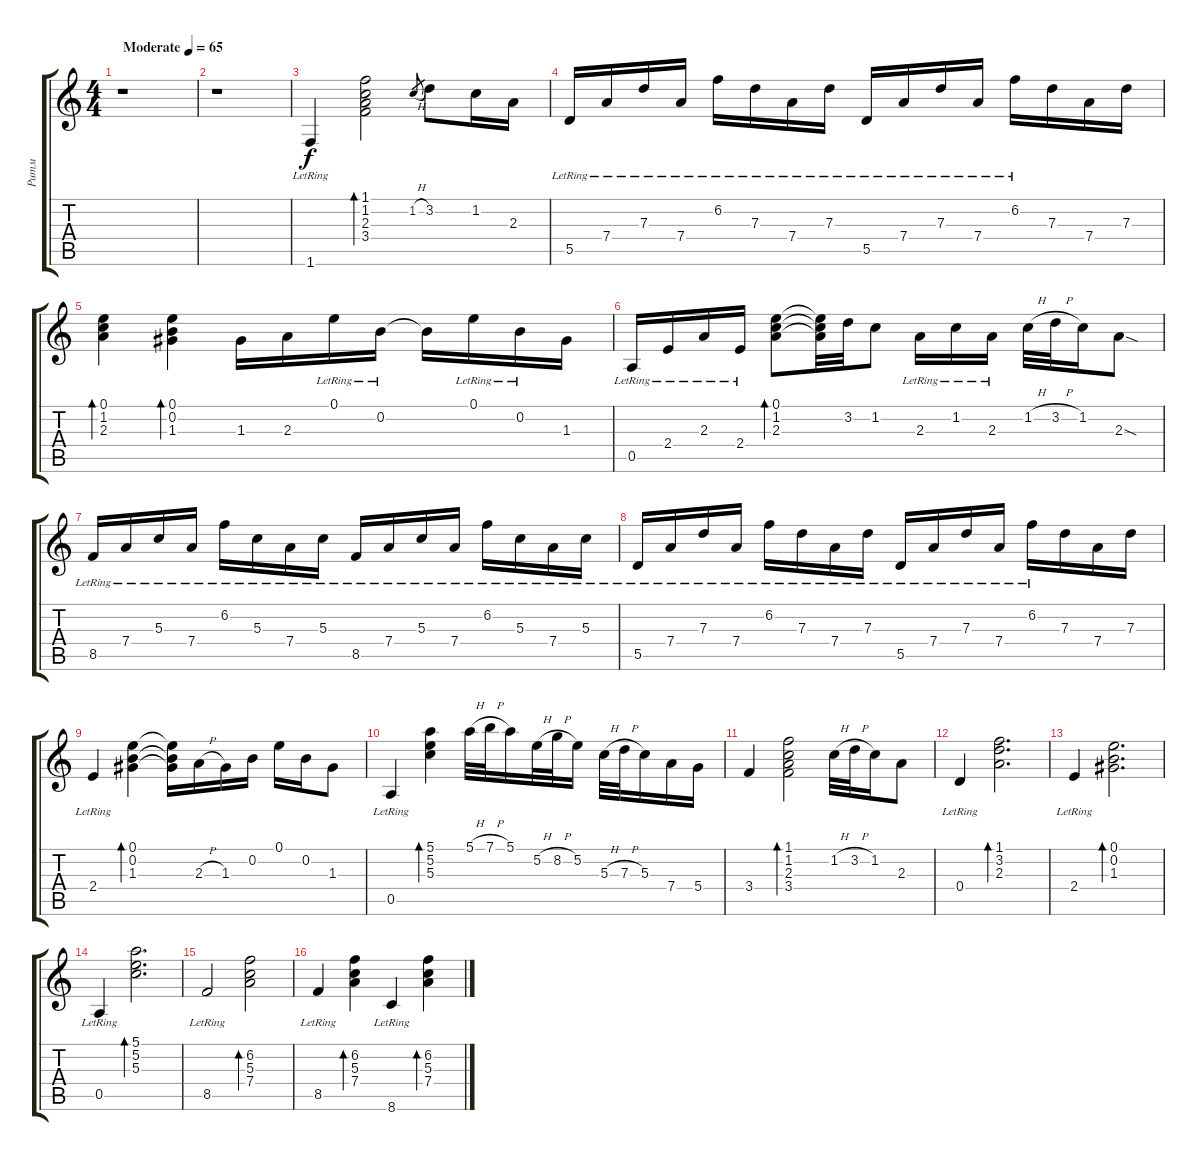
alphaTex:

\track ("Ритм" "Ритм") {instrument electricguitarclean}
\staff {score tabs}
\tuning (E4 B3 G3 D3 A2 E2) {hide}
\ts (4 4)
\tempo (65 "Moderate")
\clef g2
\ks c
r.1{dy f instrument electricguitarclean} |
r.1 |
1.6{lr}.4 (1.1 1.2 2.3 3.4).2{bd 60} 1.2{h}.8{gr} 3.2.8 1.2.16 2.3.16 |
5.5{lr}.16 7.4{lr}.16 7.3{lr}.16 7.4{lr}.16 6.2{lr}.16 7.3{lr}.16 7.4{lr}.16 7.3{lr}.16 5.5{lr}.16 7.4{lr}.16 7.3{lr}.16 7.4{lr}.16 6.2{lr}.16 7.3.16 7.4.16 7.3.16 |
(0.1 1.2 2.3).4{bd 60} (0.1 0.2 1.3).4{bd 60} 1.3.16 2.3.16 0.1{lr}.16 0.2{lr}.16 0.2{t}.16 0.1{lr}.16 0.2{lr}.16 1.3.16 |
0.5{lr}.16 2.4{lr}.16 2.3{lr}.16 2.4{lr}.16 (0.1 1.2 2.3).8{bd 240} (0.1{t} 1.2{t} 2.3{t}).32 3.2.32 1.2.8 2.3{lr}.16 1.2{lr}.16 2.3{lr}.16 1.2{h}.32 3.2{h}.32 1.2.16 2.3{sod}.8 |
8.5{lr}.16 7.4{lr}.16 5.3{lr}.16 7.4{lr}.16 6.2{lr}.16 5.3{lr}.16 7.4{lr}.16 5.3{lr}.16 8.5{lr}.16 7.4{lr}.16 5.3{lr}.16 7.4{lr}.16 6.2{lr}.16 5.3{lr}.16 7.4{lr}.16 5.3{lr}.16 |
5.5{lr}.16 7.4{lr}.16 7.3{lr}.16 7.4{lr}.16 6.2{lr}.16 7.3{lr}.16 7.4{lr}.16 7.3{lr}.16 5.5{lr}.16 7.4{lr}.16 7.3{lr}.16 7.4{lr}.16 6.2{lr}.16 7.3.16 7.4.16 7.3.16 |
2.4{lr}.4 (0.1 0.2 1.3).4{bd 120} (0.1{t} 0.2{t} 1.3{t}).16 2.3{h}.16 1.3.16 0.2.16 0.1.16 0.2.16 1.3.8 |
0.5{lr}.4 (5.1 5.2 5.3).4{bd 120} 5.1{h}.32 7.1{h}.32 5.1.16 5.2{h}.32 8.2{h}.32 5.2.16 5.3{h}.32 7.3{h}.32 5.3.16 7.4.16 5.4.16 |
3.4.4 (1.1 1.2 2.3 3.4).2{bd 120} 1.2{h}.32 3.2{h}.32 1.2.16 2.3.8 |
0.4{lr}.4 (1.1 3.2 2.3).2{d bd 120} |
2.4{lr}.4 (0.1 0.2 1.3).2{d bd 120} |
0.5{lr}.4 (5.1 5.2 5.3).2{d bd 120} |
8.5{lr}.2 (6.2 5.3 7.4).2{bd 120} |
8.5{lr}.4 (6.2 5.3 7.4).4{bd 60} 8.6{lr}.4 (6.2 5.3 7.4).4{bd 60}
